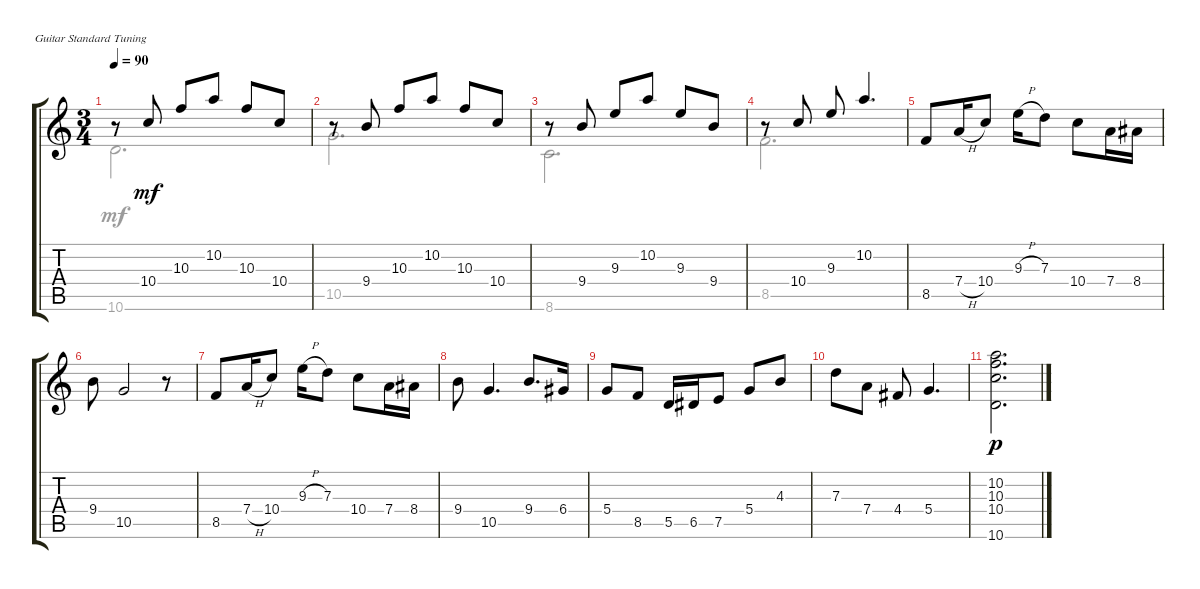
\defaultSystemsLayout 4
\bracketExtendMode groupsimilarinstruments
\singleTrackTrackNamePolicy hidden
\multiTrackTrackNamePolicy hidden
\otherSystemsTrackNameOrientation horizontal
\track ("Steel Guitar" "S-Gt") {instrument acousticguitarsteel}
\staff {score tabs}
\tuning (E4 B3 G3 D3 A2 E2)
\voice
\ts (3 4)
\tempo 90
\clef g2
\ks c
r.8{dy mf} 10.4.8 10.3.8 10.2.8 10.3.8 10.4.8 |
r.8 9.4.8 10.3.8 10.2.8 10.3.8 10.4.8 |
r.8 9.4.8 9.3.8 10.2.8 9.3.8 9.4.8 |
r.8 10.4.8 9.3.8 10.2.4{d} |
8.5.8 7.4{h}.16 10.4.8 9.3{h}.16 7.3.8 10.4.8 7.4.16 8.4.16 |
9.4.8 10.5.2 r.8 |
8.5.8 7.4{h}.16 10.4.8 9.3{h}.16 7.3.8 10.4.8 7.4.16 8.4.16 |
9.4.8 10.5.4{d} 9.4.8{d} 6.4.16 |
5.4.8 8.5.8 5.5.16 6.5.16 7.5.8 5.4.8 4.3.8 |
7.3.8 7.4.8 4.4.8 5.4.4{d} |
(10.6 10.4 10.3 10.2).2{d dy p}
\voice
\clef g2
\ottava regular
\simile none
\ks c
10.6.2{d dy mf} |
10.5.2{d} |
8.6.2{d} |
8.5.2{d} |
|
|
|
|
|
|
